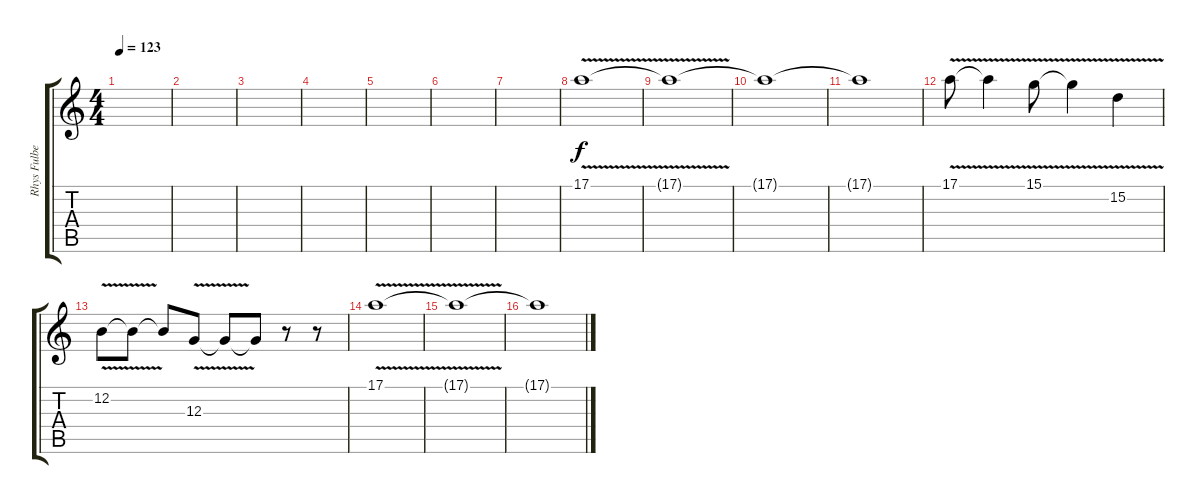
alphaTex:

\track ("Rhys Fulber" "Rhys Fulbe") {instrument synthstrings1}
\staff {score tabs}
\tuning (E4 B3 G3 D3 A2 E2) {hide}
\ts (4 4)
\tempo 123
\clef g2
\ks c
|
|
|
|
|
|
|
17.1{v}.1 |
17.1{t}.1 |
17.1{t}.1 |
17.1{t}.1 |
17.1{v}.8 17.1{t}.4 15.1{v}.8 15.1{t}.4 15.2{v}.4 |
12.2{v}.8 12.2{t}.8 12.2{t}.8 12.3{v}.8 12.3{t}.8 12.3{t}.8 r.8 r.8 |
17.1{v}.1 |
17.1{t}.1 |
17.1{t}.1
